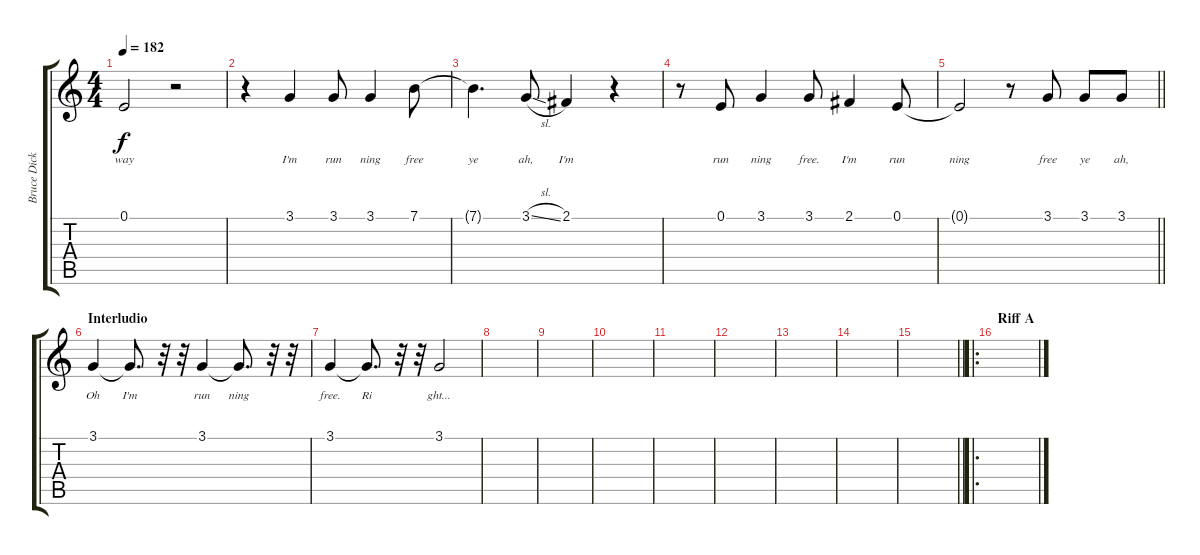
\track ("Bruce Dickinson" "Bruce Dick") {instrument lead2sawtooth}
\staff {score tabs}
\tuning (E4 B3 G3 D3 A2 E2) {hide}
\ts (4 4)
\tempo 182
\clef g2
\ks c
0.1{t}.2{lyrics (0 "way") lyrics (1 "") lyrics (2 "") lyrics (3 "") lyrics (4 "") dy f} r.2 |
r.4 3.1.4{lyrics (0 "I'm") lyrics (1 "") lyrics (2 "") lyrics (3 "") lyrics (4 "")} 3.1.8{lyrics (0 "run") lyrics (1 "") lyrics (2 "") lyrics (3 "") lyrics (4 "")} 3.1.4{lyrics (0 "ning") lyrics (1 "") lyrics (2 "") lyrics (3 "") lyrics (4 "")} 7.1.8{lyrics (0 "free") lyrics (1 "") lyrics (2 "") lyrics (3 "") lyrics (4 "")} |
7.1{t}.4{d lyrics (0 "ye") lyrics (1 "") lyrics (2 "") lyrics (3 "") lyrics (4 "")} 3.1{sl}.8{lyrics (0 "ah,") lyrics (1 "") lyrics (2 "") lyrics (3 "") lyrics (4 "")} 2.1.4{lyrics (0 "I'm") lyrics (1 "") lyrics (2 "") lyrics (3 "") lyrics (4 "")} r.4 |
r.8 0.1.8{lyrics (0 "run") lyrics (1 "") lyrics (2 "") lyrics (3 "") lyrics (4 "")} 3.1.4{lyrics (0 "ning") lyrics (1 "") lyrics (2 "") lyrics (3 "") lyrics (4 "")} 3.1.8{lyrics (0 "free.") lyrics (1 "") lyrics (2 "") lyrics (3 "") lyrics (4 "")} 2.1.4{lyrics (0 "I'm") lyrics (1 "") lyrics (2 "") lyrics (3 "") lyrics (4 "")} 0.1.8{lyrics (0 "run") lyrics (1 "") lyrics (2 "") lyrics (3 "") lyrics (4 "")} |
\barLineRight lightlight
0.1{t}.2{lyrics (0 "ning") lyrics (1 "") lyrics (2 "") lyrics (3 "") lyrics (4 "")} r.8 3.1.8{lyrics (0 "free") lyrics (1 "") lyrics (2 "") lyrics (3 "") lyrics (4 "")} 3.1.8{lyrics (0 "ye") lyrics (1 "") lyrics (2 "") lyrics (3 "") lyrics (4 "")} 3.1.8{lyrics (0 "ah,") lyrics (1 "") lyrics (2 "") lyrics (3 "") lyrics (4 "")} |
\section ("" "Interludio")
3.1.4{lyrics (0 "Oh") lyrics (1 "") lyrics (2 "") lyrics (3 "") lyrics (4 "") volume 10} 3.1{t}.8{d lyrics (0 "I'm") lyrics (1 "") lyrics (2 "") lyrics (3 "") lyrics (4 "")} r.32 r.32{volume 12} 3.1.4{lyrics (0 "run") lyrics (1 "") lyrics (2 "") lyrics (3 "") lyrics (4 "") volume 10} 3.1{t}.8{d lyrics (0 "ning") lyrics (1 "") lyrics (2 "") lyrics (3 "") lyrics (4 "")} r.32 r.32{volume 11} |
3.1.4{lyrics (0 "free.") lyrics (1 "") lyrics (2 "") lyrics (3 "") lyrics (4 "") volume 9} 3.1{t}.8{d lyrics (0 "Ri") lyrics (1 "") lyrics (2 "") lyrics (3 "") lyrics (4 "")} r.32 r.32{volume 11} 3.1.2{lyrics (0 "ght...") lyrics (1 "") lyrics (2 "") lyrics (3 "") lyrics (4 "") volume 9} |
|
|
|
|
|
|
|
\barLineRight lightlight
|
\ro
\section ("" "Riff A")
